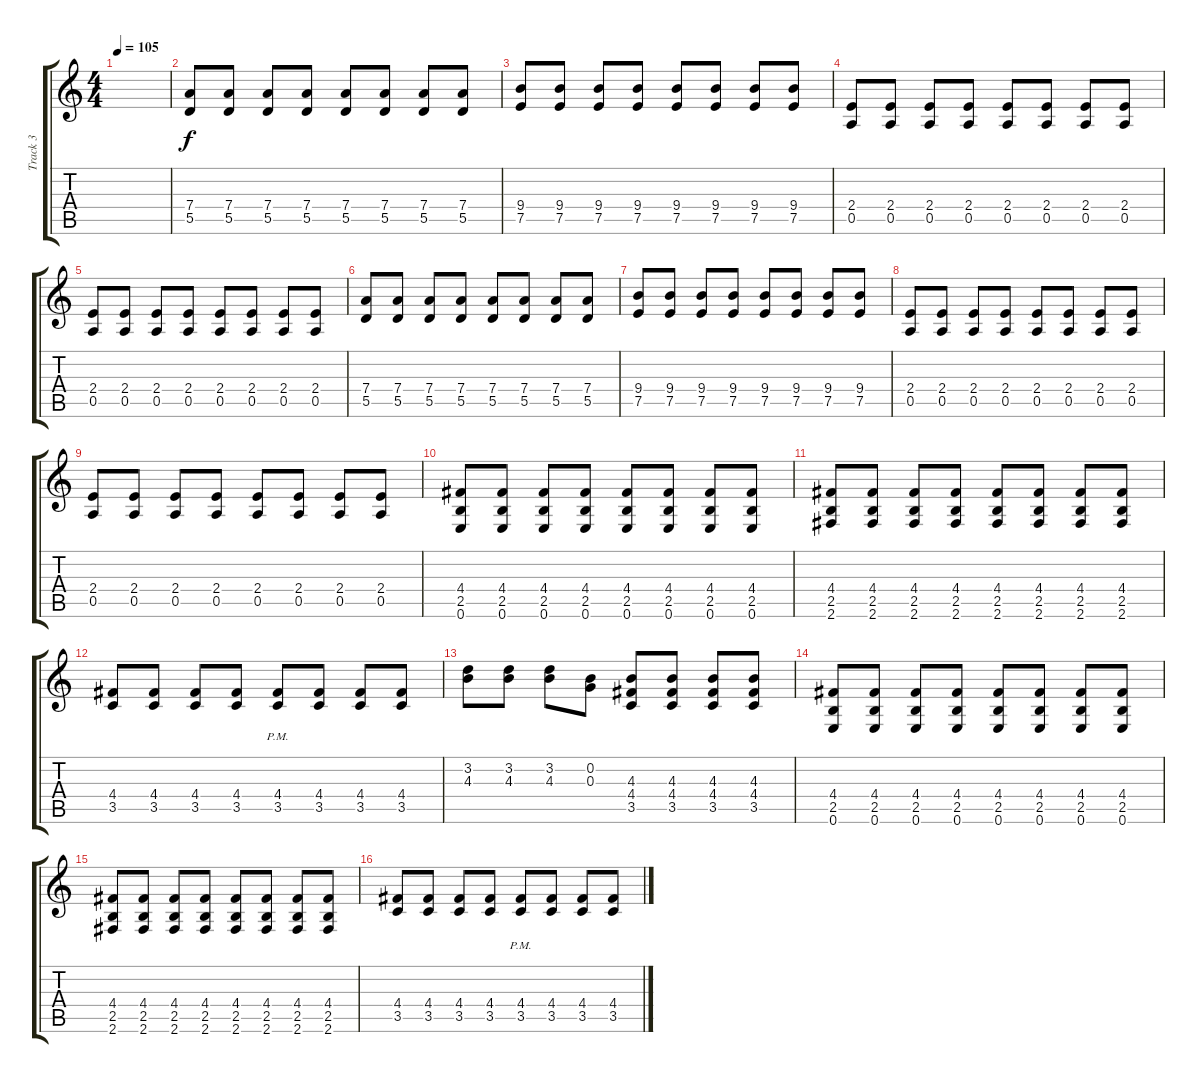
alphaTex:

\track ("Track 3" "Track 3") {instrument distortionguitar}
\staff {score tabs}
\tuning (E4 B3 G3 D3 A2 E2) {hide}
\ts (4 4)
\tempo 105
\clef g2
\ks c
|
(7.4 5.5).8 (7.4 5.5).8 (7.4 5.5).8 (7.4 5.5).8 (7.4 5.5).8 (7.4 5.5).8 (7.4 5.5).8 (7.4 5.5).8 |
(9.4 7.5).8 (9.4 7.5).8 (9.4 7.5).8 (9.4 7.5).8 (9.4 7.5).8 (9.4 7.5).8 (9.4 7.5).8 (9.4 7.5).8 |
(2.4 0.5).8 (2.4 0.5).8 (2.4 0.5).8 (2.4 0.5).8 (2.4 0.5).8 (2.4 0.5).8 (2.4 0.5).8 (2.4 0.5).8 |
(2.4 0.5).8 (2.4 0.5).8 (2.4 0.5).8 (2.4 0.5).8 (2.4 0.5).8 (2.4 0.5).8 (2.4 0.5).8 (2.4 0.5).8 |
(7.4 5.5).8 (7.4 5.5).8 (7.4 5.5).8 (7.4 5.5).8 (7.4 5.5).8 (7.4 5.5).8 (7.4 5.5).8 (7.4 5.5).8 |
(9.4 7.5).8 (9.4 7.5).8 (9.4 7.5).8 (9.4 7.5).8 (9.4 7.5).8 (9.4 7.5).8 (9.4 7.5).8 (9.4 7.5).8 |
(2.4 0.5).8 (2.4 0.5).8 (2.4 0.5).8 (2.4 0.5).8 (2.4 0.5).8 (2.4 0.5).8 (2.4 0.5).8 (2.4 0.5).8 |
(2.4 0.5).8 (2.4 0.5).8 (2.4 0.5).8 (2.4 0.5).8 (2.4 0.5).8 (2.4 0.5).8 (2.4 0.5).8 (2.4 0.5).8 |
(4.4 2.5 0.6).8 (4.4 2.5 0.6).8 (4.4 2.5 0.6).8 (4.4 2.5 0.6).8 (4.4 2.5 0.6).8 (4.4 2.5 0.6).8 (4.4 2.5 0.6).8 (4.4 2.5 0.6).8 |
(4.4 2.5 2.6).8 (4.4 2.5 2.6).8 (4.4 2.5 2.6).8 (4.4 2.5 2.6).8 (4.4 2.5 2.6).8 (4.4 2.5 2.6).8 (4.4 2.5 2.6).8 (4.4 2.5 2.6).8 |
(4.4 3.5).8 (4.4 3.5).8 (4.4 3.5).8 (4.4 3.5).8 (4.4 3.5{pm}).8 (4.4 3.5).8 (4.4 3.5).8 (4.4 3.5).8 |
(3.2 4.3).8 (3.2 4.3).8 (3.2 4.3).8 (0.2 0.3).8 (4.3 4.4 3.5).8 (4.3 4.4 3.5).8 (4.3 4.4 3.5).8 (4.3 4.4 3.5).8 |
(4.4 2.5 0.6).8 (4.4 2.5 0.6).8 (4.4 2.5 0.6).8 (4.4 2.5 0.6).8 (4.4 2.5 0.6).8 (4.4 2.5 0.6).8 (4.4 2.5 0.6).8 (4.4 2.5 0.6).8 |
(4.4 2.5 2.6).8 (4.4 2.5 2.6).8 (4.4 2.5 2.6).8 (4.4 2.5 2.6).8 (4.4 2.5 2.6).8 (4.4 2.5 2.6).8 (4.4 2.5 2.6).8 (4.4 2.5 2.6).8 |
(4.4 3.5).8 (4.4 3.5).8 (4.4 3.5).8 (4.4 3.5).8 (4.4 3.5{pm}).8 (4.4 3.5).8 (4.4 3.5).8 (4.4 3.5).8
